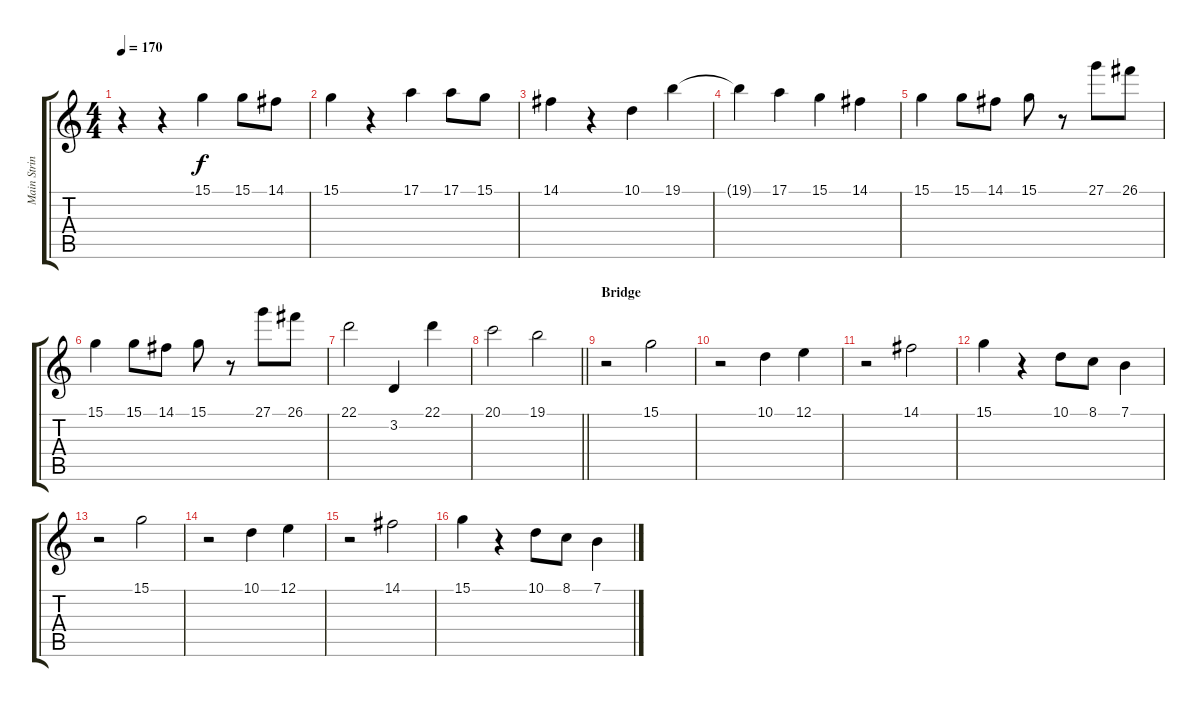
\track ("Main Strings" "Main Strin") {instrument stringensemble1}
\staff {score tabs}
\tuning (E4 B3 G3 D3 A2 E2) {hide}
\ts (4 4)
\tempo 170
\clef g2
\ks c
r.4{dy f} r.4 15.1.4 15.1.8 14.1.8 |
15.1.4 r.4 17.1.4 17.1.8 15.1.8 |
14.1.4 r.4 10.1.4 19.1.4 |
19.1{t}.4 17.1.4 15.1.4 14.1.4 |
15.1.4 15.1.8 14.1.8 15.1.8 r.8 27.1.8 26.1.8 |
15.1.4 15.1.8 14.1.8 15.1.8 r.8 27.1.8 26.1.8 |
22.1.2 3.2.4 22.1.4 |
\barLineRight lightlight
20.1.2 19.1.2 |
\section ("" "Bridge")
r.2 15.1.2 |
r.2 10.1.4 12.1.4 |
r.2 14.1.2 |
15.1.4 r.4 10.1.8 8.1.8 7.1.4 |
r.2 15.1.2 |
r.2 10.1.4 12.1.4 |
r.2 14.1.2 |
15.1.4 r.4 10.1.8 8.1.8 7.1.4
